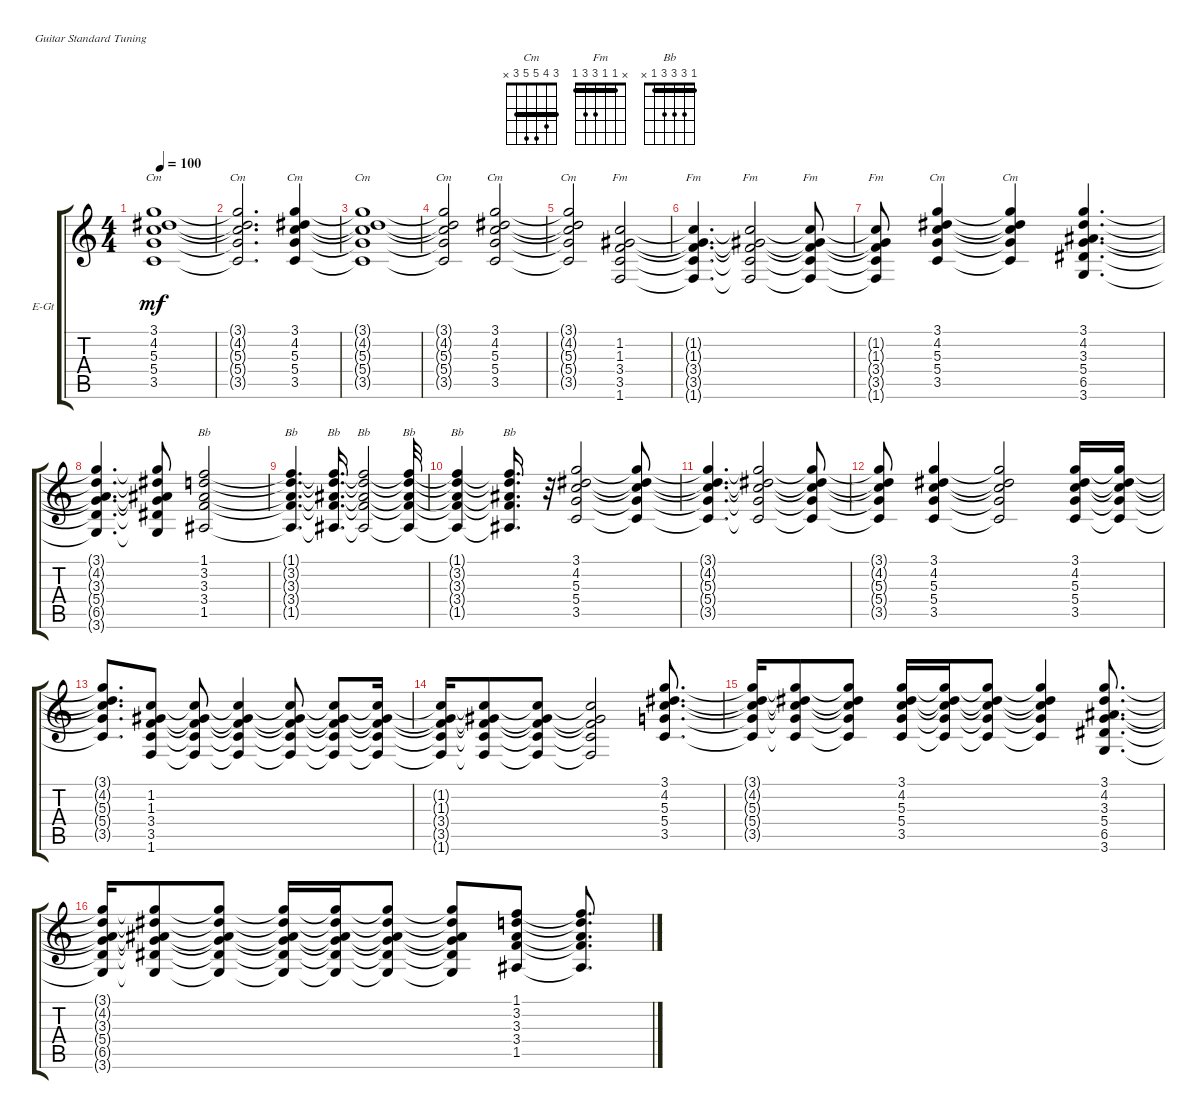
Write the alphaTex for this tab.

\defaultSystemsLayout 4
\bracketExtendMode groupsimilarinstruments
\firstSystemTrackNameOrientation horizontal
\otherSystemsTrackNameOrientation horizontal
\track ("Синтезатор" "E-Gt") {instrument fx6goblins}
\staff {score tabs}
\tuning (E4 B3 G3 D3 A2 E2)
\displaytranspose 12
\chord ("Cm" 3 4 5 5 3 x) {barre 3}
\chord ("Fm" x 1 1 3 3 1) {barre (1 1)}
\chord ("Bb" 1 3 3 3 1 x) {barre 1}
\ts (4 4)
\tempo 100
\clef g2
\scale
0.487395
\ks c
(3.5 5.4 5.3 4.2 3.1).1{ch "Cm" dy mf instrument fx6goblins} |
\scale
0.256303 (3.5{t} 5.4{t} 5.3{t} 4.2{t} 3.1{t}).2{d ch "Cm"} (3.5 5.4 5.3 4.2 3.1).4{ch "Cm"} |
\scale
0.256303 (3.5{t} 5.4{t} 5.3{t} 4.2{t} 3.1{t}).1{ch "Cm"} |
\scale
0.333333 (3.5{t} 5.4{t} 5.3{t} 4.2{t} 3.1{t}).2{ch "Cm"} (3.5 5.4 5.3 4.2 3.1).2{ch "Cm"} |
\scale
0.333333 (3.5{t} 5.4{t} 5.3{t} 4.2{t} 3.1{t}).2{ch "Cm"} (1.6 3.5 3.4 1.3 1.2).2{ch "Fm"} |
\scale
0.333333 (1.6{t} 3.5{t} 3.4{t} 1.3{t} 1.2{t}).4{d ch "Fm"} (1.6{t} 3.5{t} 3.4{t} 1.3{t} 1.2{t}).2{ch "Fm"} (1.6{t} 3.5{t} 3.4{t} 1.3{t} 1.2{t}).8{ch "Fm"} |
\scale
0.333333 (1.6{t} 3.5{t} 3.4{t} 1.3{t} 1.2{t}).8{ch "Fm"} (3.5 5.4 5.3 4.2 3.1).4{ch "Cm"} (3.5{t} 5.4{t} 5.3{t} 4.2{t} 3.1{t}).4{ch "Cm"} (3.1 4.2 3.3 5.4 6.5 3.6).4{d} |
\scale
0.333333 (3.1{t} 4.2{t} 3.3{t} 5.4{t} 6.5{t} 3.6{t}).4{d} (3.1{t} 4.2{t} 3.3{t} 5.4{t} 6.5{t} 3.6{t}).8 (1.5 3.4 3.3 3.2 1.1).2{ch "Bb"} |
\scale
0.333333 (1.5{t} 3.4{t} 3.3{t} 3.2{t} 1.1{t}).4{d ch "Bb"} (1.5{t} 3.4{t} 3.3{t} 3.2{t} 1.1{t}).16{d ch "Bb"} (1.5{t} 3.4{t} 3.3{t} 3.2{t} 1.1{t}).2{ch "Bb"} (1.5{t} 3.4{t} 3.3{t} 3.2{t} 1.1{t}).32{ch "Bb"} |
\scale
0.333333 (1.5{t} 3.4{t} 3.3{t} 3.2{t} 1.1{t}).4{ch "Bb"} (1.5{t} 3.4{t} 3.3{t} 3.2{t} 1.1{t}).16{d ch "Bb"} r.32 (3.5 5.4 5.3 4.2 3.1).2 (3.5{t} 5.4{t} 5.3{t} 4.2{t} 3.1{t}).8 |
\scale
0.333333 (3.5{t} 5.4{t} 5.3{t} 4.2{t} 3.1{t}).4{d} (3.5{t} 5.4{t} 5.3{t} 4.2{t} 3.1{t}).2 (3.5{t} 5.4{t} 5.3{t} 4.2{t} 3.1{t}).8 |
\scale
0.333333 (3.5{t} 5.4{t} 5.3{t} 4.2{t} 3.1{t}).8 (3.5 5.4 5.3 4.2 3.1).4 (3.5{t} 5.4{t} 5.3{t} 4.2{t} 3.1{t}).2 (3.5 5.4 5.3 4.2 3.1).16 (3.5{t} 5.4{t} 5.3{t} 4.2{t} 3.1{t}).16 |
\scale
0.333333 (3.5{t} 5.4{t} 5.3{t} 4.2{t} 3.1{t}).8{d} (1.6 3.5 3.4 1.3 1.2).8 (1.6{t} 3.5{t} 3.4{t} 1.3{t} 1.2{t}).8 (1.6{t} 3.5{t} 3.4{t} 1.3{t} 1.2{t}).4 (1.6{t} 3.5{t} 3.4{t} 1.3{t} 1.2{t}).8 (1.6{t} 3.5{t} 3.4{t} 1.3{t} 1.2{t}).8 (1.6{t} 3.5{t} 3.4{t} 1.3{t} 1.2{t}).16 |
(1.6{t} 3.5{t} 3.4{t} 1.3{t} 1.2{t}).16 (1.6{t} 3.5{t} 3.4{t} 1.3{t} 1.2{t}).8 (1.6{t} 3.5{t} 3.4{t} 1.3{t} 1.2{t}).8 (1.6{t} 3.5{t} 3.4{t} 1.3{t} 1.2{t}).2 (3.5 5.4 5.3 4.2 3.1).8{d} |
(3.5{t} 5.4{t} 5.3{t} 4.2{t} 3.1{t}).16 (3.5{t} 5.4{t} 5.3{t} 4.2{t} 3.1{t}).8 (3.5{t} 5.4{t} 5.3{t} 4.2{t} 3.1{t}).8 (3.5 5.4 5.3 4.2 3.1).16 (3.5{t} 5.4{t} 5.3{t} 4.2{t} 3.1{t}).16 (3.5{t} 5.4{t} 5.3{t} 4.2{t} 3.1{t}).8 (3.5{t} 5.4{t} 5.3{t} 4.2{t} 3.1{t}).4 (3.1 4.2 3.3 5.4 6.5 3.6).8{d} |
(3.1{t} 4.2{t} 3.3{t} 5.4{t} 6.5{t} 3.6{t}).16 (3.1{t} 4.2{t} 3.3{t} 5.4{t} 6.5{t} 3.6{t}).8 (3.1{t} 4.2{t} 3.3{t} 5.4{t} 6.5{t} 3.6{t}).8 (3.1{t} 4.2{t} 3.3{t} 5.4{t} 6.5{t} 3.6{t}).16 (3.1{t} 4.2{t} 3.3{t} 5.4{t} 6.5{t} 3.6{t}).16 (3.1{t} 4.2{t} 3.3{t} 5.4{t} 6.5{t} 3.6{t}).8 (3.1{t} 4.2{t} 3.3{t} 5.4{t} 6.5{t} 3.6{t}).8 (1.5 3.4 3.3 3.2 1.1).8 (1.5{t} 3.4{t} 3.3{t} 3.2{t} 1.1{t}).8{d}
